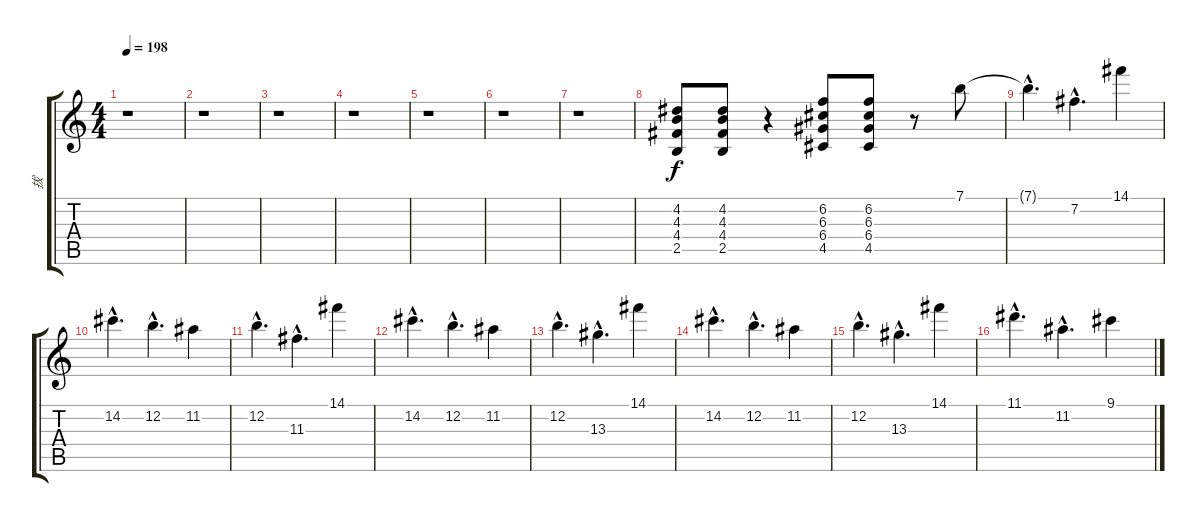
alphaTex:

\track ("拔" "拔") {instrument distortionguitar}
\staff {score tabs}
\tuning (E4 B3 G3 D3 A2 E2) {hide}
\ts (4 4)
\tempo 198
\clef g2
\ks c
r.1{dy f} |
r.1 |
r.1 |
r.1 |
r.1 |
r.1 |
r.1 |
(4.2 4.3 4.4 2.5).8 (4.2 4.3 4.4 2.5).8 r.4 (6.2 6.3 6.4 4.5).8 (6.2 6.3 6.4 4.5).8 r.8 7.1.8 |
7.1{hac t}.4{d} 7.2{hac}.4{d} 14.1.4 |
14.2{hac}.4{d} 12.2{hac}.4{d} 11.2.4 |
12.2{hac}.4{d} 11.3{hac}.4{d} 14.1.4 |
14.2{hac}.4{d} 12.2{hac}.4{d} 11.2.4 |
12.2{hac}.4{d} 13.3{hac}.4{d} 14.1.4 |
14.2{hac}.4{d} 12.2{hac}.4{d} 11.2.4 |
12.2{hac}.4{d} 13.3{hac}.4{d} 14.1.4 |
11.1{hac}.4{d} 11.2{hac}.4{d} 9.1.4
